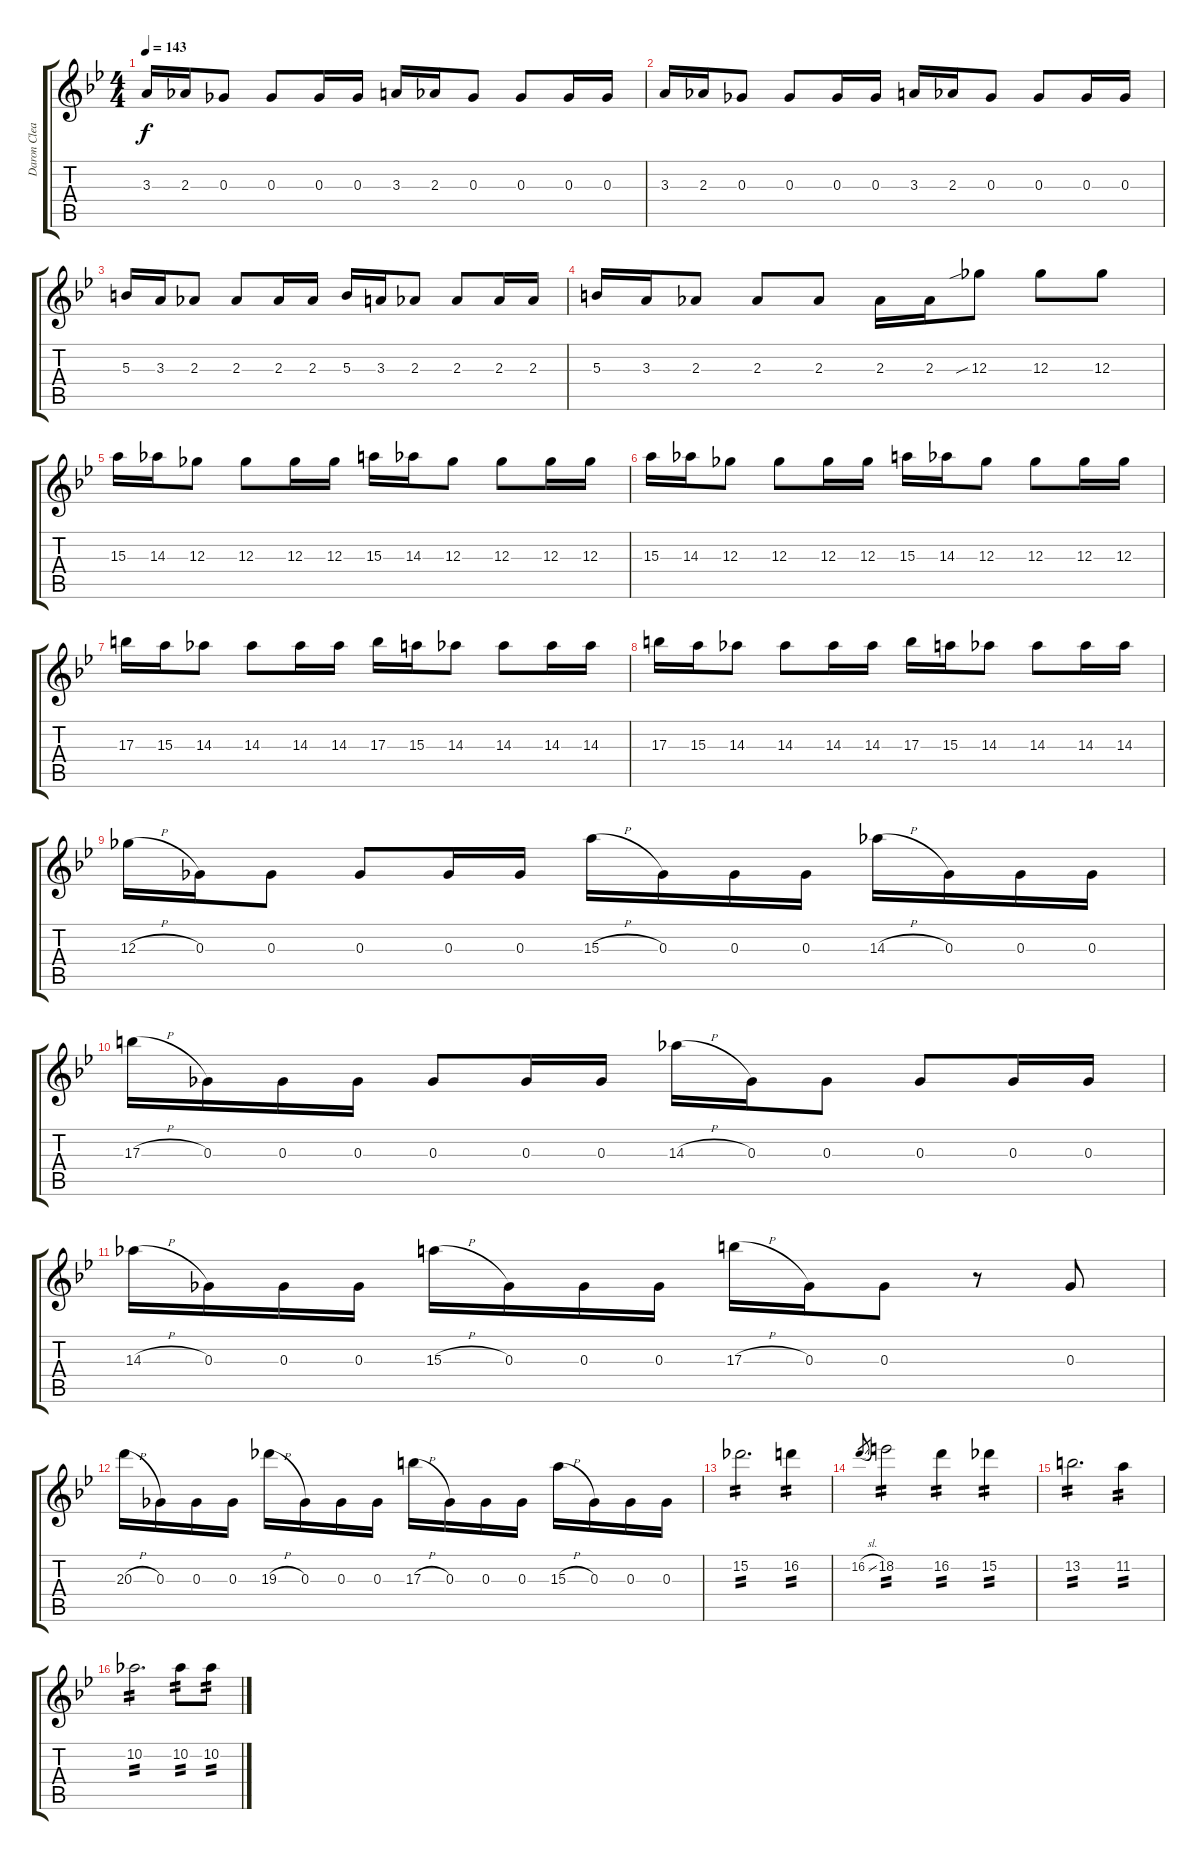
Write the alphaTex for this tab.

\track ("Daron Clean" "Daron Clea") {instrument electricguitarjazz}
\staff {score tabs}
\tuning (Eb4 Bb3 Gb3 Db3 Ab2 Db2) {hide}
\ts (4 4)
\tempo 143
\clef g2
\ks bb
3.3.16{dy f} 2.3.16 0.3.8 0.3.8 0.3.16 0.3.16 3.3.16 2.3.16 0.3.8 0.3.8 0.3.16 0.3.16 |
3.3.16 2.3.16 0.3.8 0.3.8 0.3.16 0.3.16 3.3.16 2.3.16 0.3.8 0.3.8 0.3.16 0.3.16 |
5.3.16 3.3.16 2.3.8 2.3.8 2.3.16 2.3.16 5.3.16 3.3.16 2.3.8 2.3.8 2.3.16 2.3.16 |
5.3.16 3.3.16 2.3.8 2.3.8 2.3.8 2.3.16 2.3.16 12.3{sib}.8 12.3.8 12.3.8 |
15.3.16 14.3.16 12.3.8 12.3.8 12.3.16 12.3.16 15.3.16 14.3.16 12.3.8 12.3.8 12.3.16 12.3.16 |
15.3.16 14.3.16 12.3.8 12.3.8 12.3.16 12.3.16 15.3.16 14.3.16 12.3.8 12.3.8 12.3.16 12.3.16 |
17.3.16 15.3.16 14.3.8 14.3.8 14.3.16 14.3.16 17.3.16 15.3.16 14.3.8 14.3.8 14.3.16 14.3.16 |
17.3.16 15.3.16 14.3.8 14.3.8 14.3.16 14.3.16 17.3.16 15.3.16 14.3.8 14.3.8 14.3.16 14.3.16 |
12.3{h}.16 0.3.16 0.3.8 0.3.8 0.3.16 0.3.16 15.3{h}.16 0.3.16 0.3.16 0.3.16 14.3{h}.16 0.3.16 0.3.16 0.3.16 |
17.3{h}.16 0.3.16 0.3.16 0.3.16 0.3.8 0.3.16 0.3.16 14.3{h}.16 0.3.16 0.3.8 0.3.8 0.3.16 0.3.16 |
14.3{h}.16 0.3.16 0.3.16 0.3.16 15.3{h}.16 0.3.16 0.3.16 0.3.16 17.3{h}.16 0.3.16 0.3.8 r.8 0.3.8 |
20.3{h}.16 0.3.16 0.3.16 0.3.16 19.3{h}.16 0.3.16 0.3.16 0.3.16 17.3{h}.16 0.3.16 0.3.16 0.3.16 15.3{h}.16 0.3.16 0.3.16 0.3.16 |
15.2.2{d tp 2} 16.2.4{tp 2} |
16.2{sl}.8{gr} 18.2.2{tp 2} 16.2.4{tp 2} 15.2.4{tp 2} |
13.2.2{d tp 2} 11.2.4{tp 2} |
10.2.2{d tp 2} 10.2.8{tp 2} 10.2{ss}.8{tp 2}
